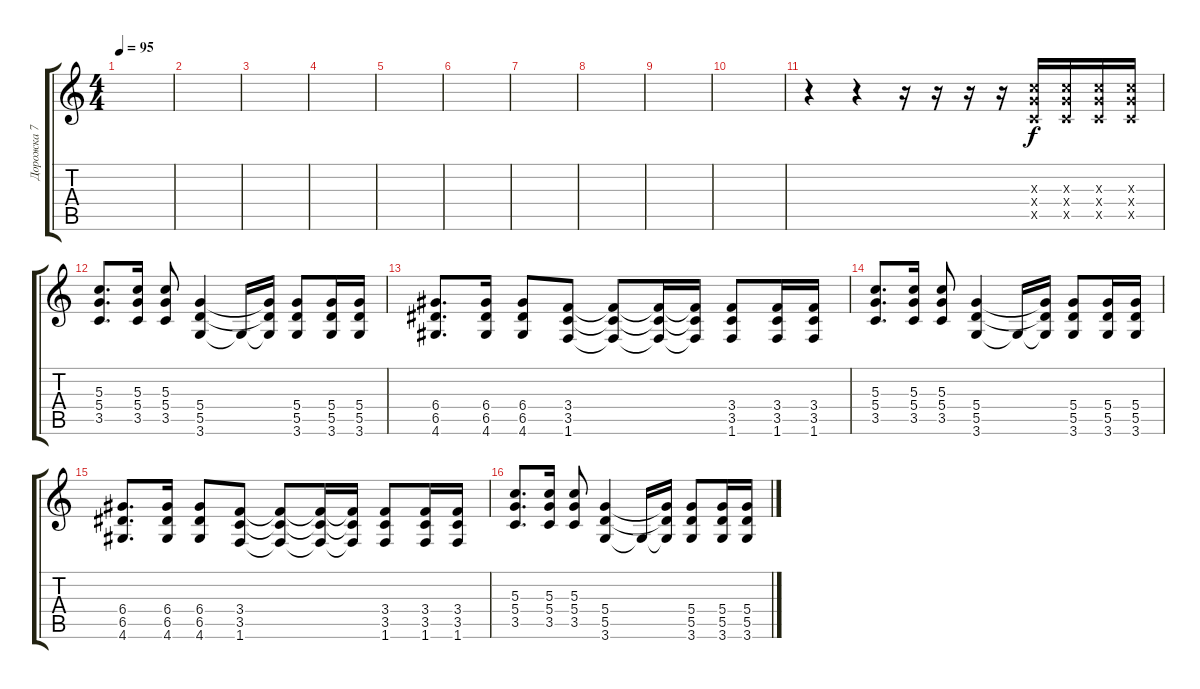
\track ("Дорожка 7" "Дорожка 7") {instrument acousticguitarsteel}
\staff {score tabs}
\tuning (E4 B3 G3 D3 A2 E2) {hide}
\ts (4 4)
\tempo 95
\clef g2
\ks c
|
|
|
|
|
|
|
|
|
|
r.4 r.4 r.16 r.16 r.16 r.16 (5.3{x} 5.4{x} 3.5{x}).16 (5.3{x} 5.4{x} 3.5{x}).16 (5.3{x} 5.4{x} 3.5{x}).16 (5.3{x} 5.4{x} 3.5{x}).16 |
(5.3 5.4 3.5).8{d} (5.3 5.4 3.5).16 (5.3 5.4 3.5).8 (5.4 5.5 3.6).4 3.6{t}.16 (5.4{t} 5.5{t} 3.6{t}).16 (5.4 5.5 3.6).8 (5.4 5.5 3.6).16 (5.4 5.5 3.6).16 |
(6.4 6.5 4.6).8{d} (6.4 6.5 4.6).16 (6.4 6.5 4.6).8 (3.4 3.5 1.6).8 (3.4{t} 3.5{t} 1.6{t}).8 (3.4{t} 3.5{t} 1.6{t}).16 (3.4{t} 3.5{t} 1.6{t}).16 (3.4 3.5 1.6).8 (3.4 3.5 1.6).16 (3.4 3.5 1.6).16 |
(5.3 5.4 3.5).8{d} (5.3 5.4 3.5).16 (5.3 5.4 3.5).8 (5.4 5.5 3.6).4 3.6{t}.16 (5.4{t} 5.5{t} 3.6{t}).16 (5.4 5.5 3.6).8 (5.4 5.5 3.6).16 (5.4 5.5 3.6).16 |
(6.4 6.5 4.6).8{d} (6.4 6.5 4.6).16 (6.4 6.5 4.6).8 (3.4 3.5 1.6).8 (3.4{t} 3.5{t} 1.6{t}).8 (3.4{t} 3.5{t} 1.6{t}).16 (3.4{t} 3.5{t} 1.6{t}).16 (3.4 3.5 1.6).8 (3.4 3.5 1.6).16 (3.4 3.5 1.6).16 |
(5.3 5.4 3.5).8{d} (5.3 5.4 3.5).16 (5.3 5.4 3.5).8 (5.4 5.5 3.6).4 3.6{t}.16 (5.4{t} 5.5{t} 3.6{t}).16 (5.4 5.5 3.6).8 (5.4 5.5 3.6).16 (5.4 5.5 3.6).16
